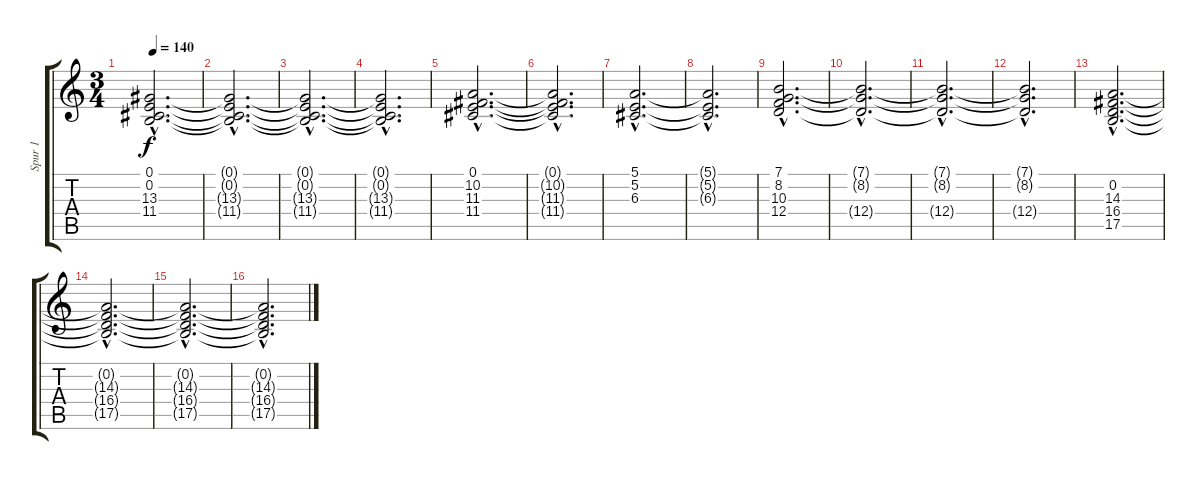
\track ("Spur 1" "Spur 1") {instrument stringensemble1}
\staff {score tabs}
\tuning (E4 B3 G3 D3 A2 E2) {hide}
\ts (3 4)
\tempo 140
\clef g2
\ks c
(0.1{hac} 0.2{hac} 13.3{hac} 11.4{hac}).2{d dy f} |
(0.1{hac t} 0.2{hac t} 13.3{hac t} 11.4{hac t}).2{d} |
(0.1{hac t} 0.2{hac t} 13.3{hac t} 11.4{hac t}).2{d} |
(0.1{hac t} 0.2{hac t} 13.3{hac t} 11.4{hac t}).2{d} |
(0.1{hac} 10.2{hac} 11.3{hac} 11.4{hac}).2{d} |
(0.1{hac t} 10.2{hac t} 11.3{hac t} 11.4{hac t}).2{d} |
(5.1{hac} 5.2{hac} 6.3{hac}).2{d} |
(5.1{hac t} 5.2{hac t} 6.3{hac t}).2{d} |
(7.1{hac} 8.2{hac} 10.3{hac} 12.4{hac}).2{d} |
(7.1{hac t} 8.2{hac t} 12.4{hac t}).2{d} |
(7.1{hac t} 8.2{hac t} 12.4{hac t}).2{d} |
(7.1{hac t} 8.2{hac t} 12.4{hac t}).2{d} |
(0.2{hac} 14.3{hac} 16.4{hac} 17.5{hac}).2{d} |
(0.2{hac t} 14.3{hac t} 16.4{hac t} 17.5{hac t}).2{d} |
(0.2{hac t} 14.3{hac t} 16.4{hac t} 17.5{hac t}).2{d} |
(0.2{hac t} 14.3{hac t} 16.4{hac t} 17.5{hac t}).2{d}
